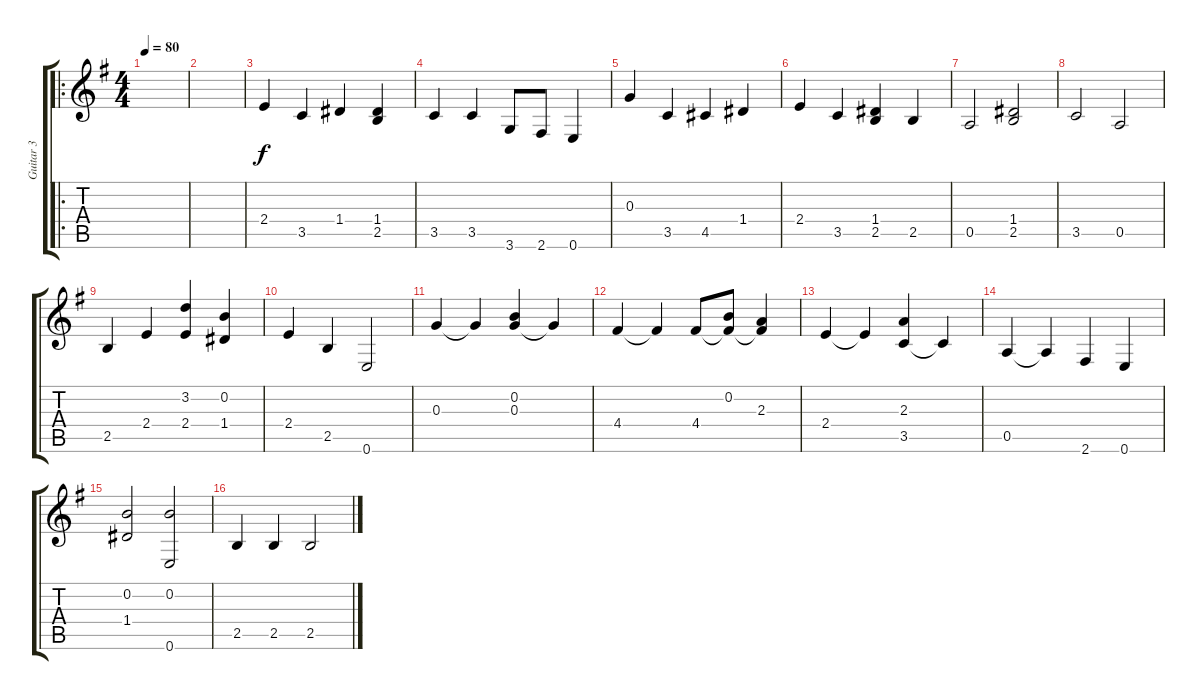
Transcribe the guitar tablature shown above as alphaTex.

\track ("Guitar 3" "Guitar 3") {instrument acousticguitarnylon}
\staff {score tabs}
\tuning (E4 B3 G3 D3 A2 E2) {hide}
\ro
\ts (4 4)
\tempo 80
\clef g2
\ks g
|
|
2.4.4 3.5.4 1.4.4 (1.4 2.5).4 |
3.5.4 3.5.4 3.6.8 2.6.8 0.6.4 |
0.3.4 3.5.4 4.5.4 1.4.4 |
2.4.4 3.5.4 (1.4 2.5).4 2.5.4 |
0.5.2 (1.4 2.5).2 |
3.5.2 0.5.2 |
2.5.4 2.4.4 (3.2 2.4).4 (0.2 1.4).4 |
2.4.4 2.5.4 0.6.2 |
0.3.4 0.3{t}.4 (0.2 0.3).4 0.3{t}.4 |
4.4.4 4.4{t}.4 4.4.8 (0.2 4.4{t}).8 (2.3 4.4{t}).4 |
2.4.4 2.4{t}.4 (2.3 3.5).4 3.5{t}.4 |
0.5.4 0.5{t}.4 2.6.4 0.6.4 |
(0.2 1.4).2 (0.2 0.6).2 |
2.5.4 2.5.4 2.5.2
